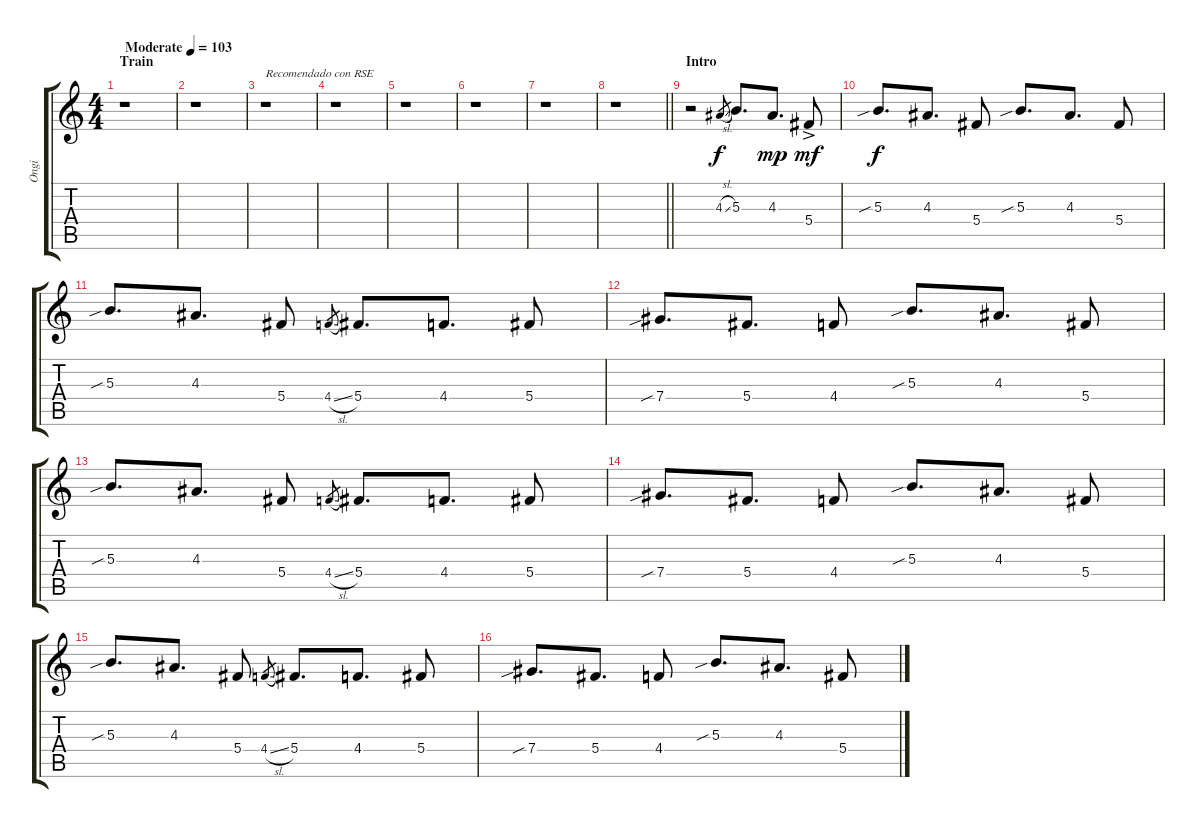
\track ("Ongi" "Ongi") {instrument distortionguitar}
\staff {score tabs}
\tuning (Eb4 Bb3 Gb3 Db3 Ab2 Eb2) {hide}
\ts (4 4)
\section ("" "Train")
\tempo (103 "Moderate")
\clef g2
\ks c
r.1{dy f instrument distortionguitar} |
r.1 |
r.1{txt "Recomendado con RSE"} |
r.1 |
r.1 |
r.1 |
r.1 |
\barLineRight lightlight
r.1 |
\section ("" "Intro")
r.2 4.3{sl}.8{gr} 5.3.8{d} 4.3.8{d dy mp} 5.4{ac}.8{dy mf} |
5.3{sib}.8{d dy f} 4.3.8{d} 5.4.8 5.3{sib}.8{d} 4.3.8{d} 5.4.8 |
5.3{sib}.8{d} 4.3.8{d} 5.4.8 4.4{sl}.8{gr} 5.4.8{d} 4.4.8{d} 5.4.8 |
7.4{sib}.8{d} 5.4.8{d} 4.4.8 5.3{sib}.8{d} 4.3.8{d} 5.4.8 |
5.3{sib}.8{d} 4.3.8{d} 5.4.8 4.4{sl}.8{gr} 5.4.8{d} 4.4.8{d} 5.4.8 |
7.4{sib}.8{d} 5.4.8{d} 4.4.8 5.3{sib}.8{d} 4.3.8{d} 5.4.8 |
5.3{sib}.8{d} 4.3.8{d} 5.4.8 4.4{sl}.8{gr} 5.4.8{d} 4.4.8{d} 5.4.8 |
7.4{sib}.8{d} 5.4.8{d} 4.4.8 5.3{sib}.8{d} 4.3.8{d} 5.4.8
